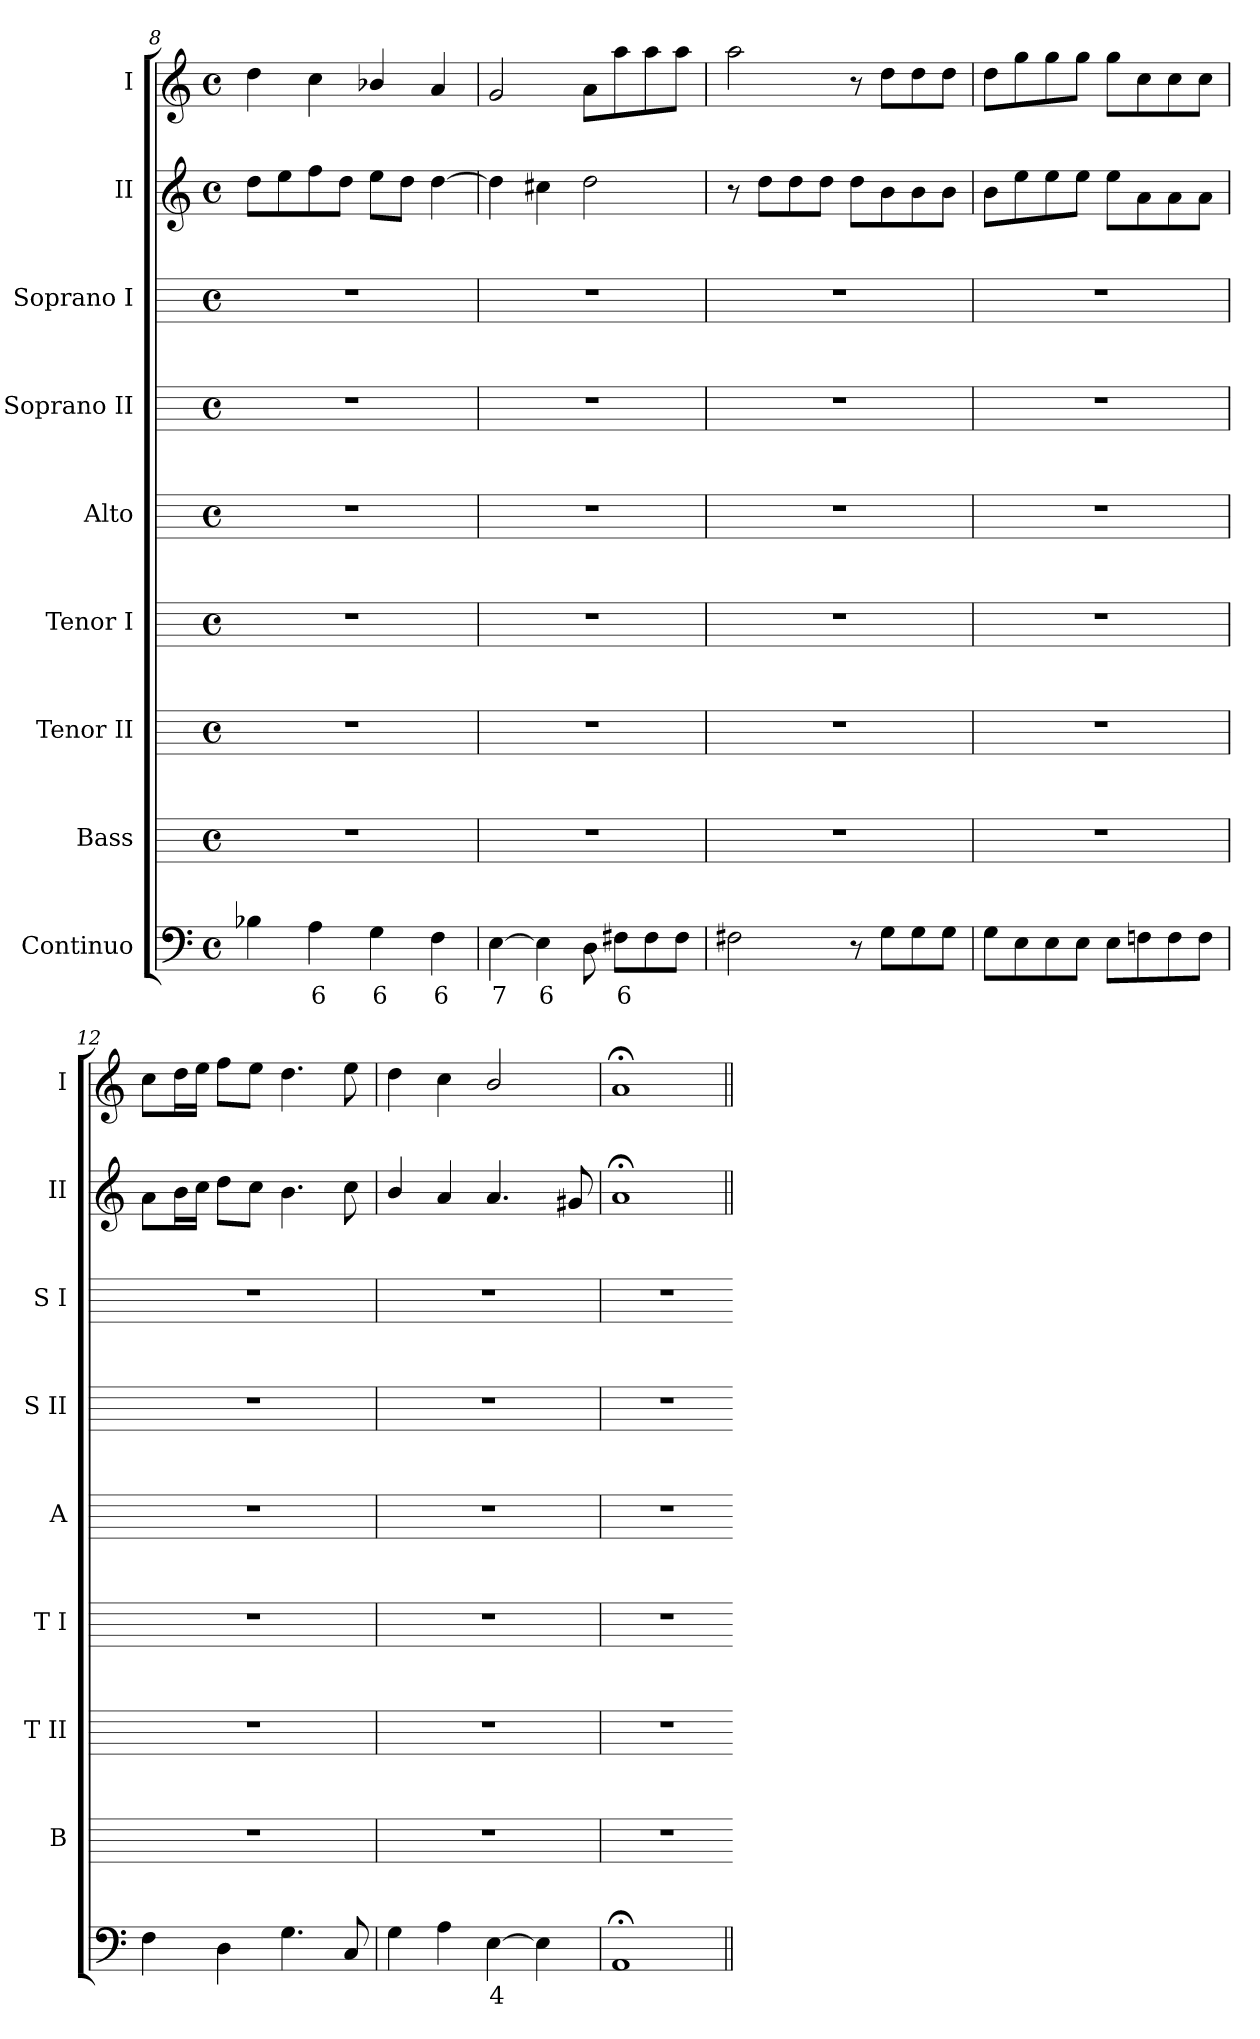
**kern	**text	**kern	**kern	**kern	**kern	**kern	**kern	**kern	**kern
*part9	*part9	*part8	*part7	*part6	*part5	*part4	*part3	*part2	*part1
*staff9	*staff9	*staff8	*staff7	*staff6	*staff5	*staff4	*staff3	*staff2	*staff1
*I"Continuo	*	*I"Bass	*I"Tenor II	*I"Tenor I	*I"Alto	*I"Soprano II	*I"Soprano I	*I"II	*I"I
*	*	*I'B	*I'T II	*I'T I	*I'A	*I'S II	*I'S I	*I'II	*I'I
!!LO:LB:g=z
*clefF4	*	*	*	*	*	*	*	*clefG2	*clefG2
*k[]	*	*	*	*	*	*	*	*k[]	*k[]
*C:	*	*	*	*	*	*	*	*C:	*C:
*M4/4	*	*M4/4	*M4/4	*M4/4	*M4/4	*M4/4	*M4/4	*M4/4	*M4/4
*met(c)	*	*met(c)	*met(c)	*met(c)	*met(c)	*met(c)	*met(c)	*met(c)	*met(c)
=8	=8	=8	=8	=8	=8	=8	=8	=8	=8
4B-X	.	1r	1r	1r	1r	1r	1r	8ddL	4dd
.	.	.	.	.	.	.	.	8ee	.
!	!LO:LY:b	!	!	!	!	!	!	!	!
4A	6	.	.	.	.	.	.	8ff	4cc
.	.	.	.	.	.	.	.	8ddJ	.
!	!LO:LY:b	!	!	!	!	!	!	!	!
4G	6	.	.	.	.	.	.	8eeL	4b-X/
.	.	.	.	.	.	.	.	8ddJ	.
!	!LO:LY:b	!	!	!	!	!	!	!	!
4F	6	.	.	.	.	.	.	[4dd	4a
=9	=9	=9	=9	=9	=9	=9	=9	=9	=9
!	!LO:LY:b	!	!	!	!	!	!	!	!
[4E	7	1r	1r	1r	1r	1r	1r	4dd]	2g
!	!LO:LY:b	!	!	!	!	!	!	!	!
4E]	6	.	.	.	.	.	.	4cc#X	.
8D	.	.	.	.	.	.	.	2dd	8aL
!	!LO:LY:b	!	!	!	!	!	!	!	!
8F#XL	6	.	.	.	.	.	.	.	8aa
8F#	.	.	.	.	.	.	.	.	8aa
8F#J	.	.	.	.	.	.	.	.	8aaJ
=10	=10	=10	=10	=10	=10	=10	=10	=10	=10
2F#X	.	1r	1r	1r	1r	1r	1r	8r	2aa
.	.	.	.	.	.	.	.	8ddL	.
.	.	.	.	.	.	.	.	8dd	.
.	.	.	.	.	.	.	.	8ddJ	.
8r	.	.	.	.	.	.	.	8ddL	8r
8GL	.	.	.	.	.	.	.	8b	8ddL
8G	.	.	.	.	.	.	.	8b	8dd
8GJ	.	.	.	.	.	.	.	8bJ	8ddJ
=11	=11	=11	=11	=11	=11	=11	=11	=11	=11
8GL	.	1r	1r	1r	1r	1r	1r	8bL	8ddL
8E	.	.	.	.	.	.	.	8ee	8gg
8E	.	.	.	.	.	.	.	8ee	8gg
8EJ	.	.	.	.	.	.	.	8eeJ	8ggJ
8EL	.	.	.	.	.	.	.	8eeL	8ggL
8Fn	.	.	.	.	.	.	.	8a	8cc
8F	.	.	.	.	.	.	.	8a	8cc
8FJ	.	.	.	.	.	.	.	8aJ	8ccJ
=12	=12	=12	=12	=12	=12	=12	=12	=12	=12
4F	.	1r	1r	1r	1r	1r	1r	8aL	8ccL
.	.	.	.	.	.	.	.	16bL	16ddL
.	.	.	.	.	.	.	.	16ccJJ	16eeJJ
4D	.	.	.	.	.	.	.	8ddL	8ffL
.	.	.	.	.	.	.	.	8ccJ	8eeJ
4.G	.	.	.	.	.	.	.	4.b	4.dd
8C	.	.	.	.	.	.	.	8cc	8ee
=13	=13	=13	=13	=13	=13	=13	=13	=13	=13
4G	.	1r	1r	1r	1r	1r	1r	4b/	4dd
4A	.	.	.	.	.	.	.	4a	4cc
!	!LO:LY:b	!	!	!	!	!	!	!	!
[4E	4	.	.	.	.	.	.	4.a	2b/
4E]	.	.	.	.	.	.	.	.	.
.	.	.	.	.	.	.	.	8g#X	.
=14	=14	=14	=14	=14	=14	=14	=14	=14	=14
1AA;<	.	1r	1r	1r	1r	1r	1r	1a;<	1a;<
=||	=||	=	=	=	=	=	=	=||	=||
*-	*-	*-	*-	*-	*-	*-	*-	*-	*-
